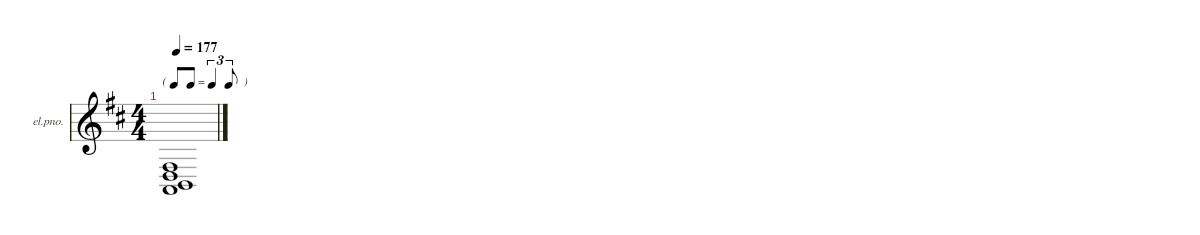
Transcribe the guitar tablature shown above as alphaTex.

\hideDynamics
\bracketExtendMode nobrackets
\firstSystemTrackNameOrientation horizontal
\otherSystemsTrackNameOrientation horizontal
\track ("Kb. Sop" "el.pno.") {instrument electricgrandpiano}
\staff {score}
\tuning (E4 B3 G3 D3 A2 E2 B1)
\ts (4 4)
\tf triplet8th
\tempo 177
\clef g2
\ks bminor
(4.4{t acc #} 5.5{t acc forcenatural} 7.6{t acc forcenatural} 10.7{t acc forcenatural}).1{dy f}
